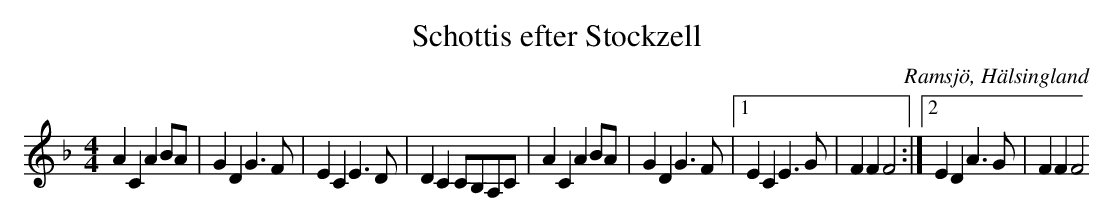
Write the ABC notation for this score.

X:1
T: Schottis efter Stockzell
O: Ramsjö, Hälsingland
M: 4/4
L: 1/8
K: F
A2 C2 A2 BA|G2 D2 G2>F2|E2 C2 E2>D2|D2 C2 CB,A,C|A2 C2 A2 BA|G2 D2 G2>F2|1 E2 C2 E2>G2|F2 F2 F4:|2 E2 D2 A2>G2|F2 F2 F4
